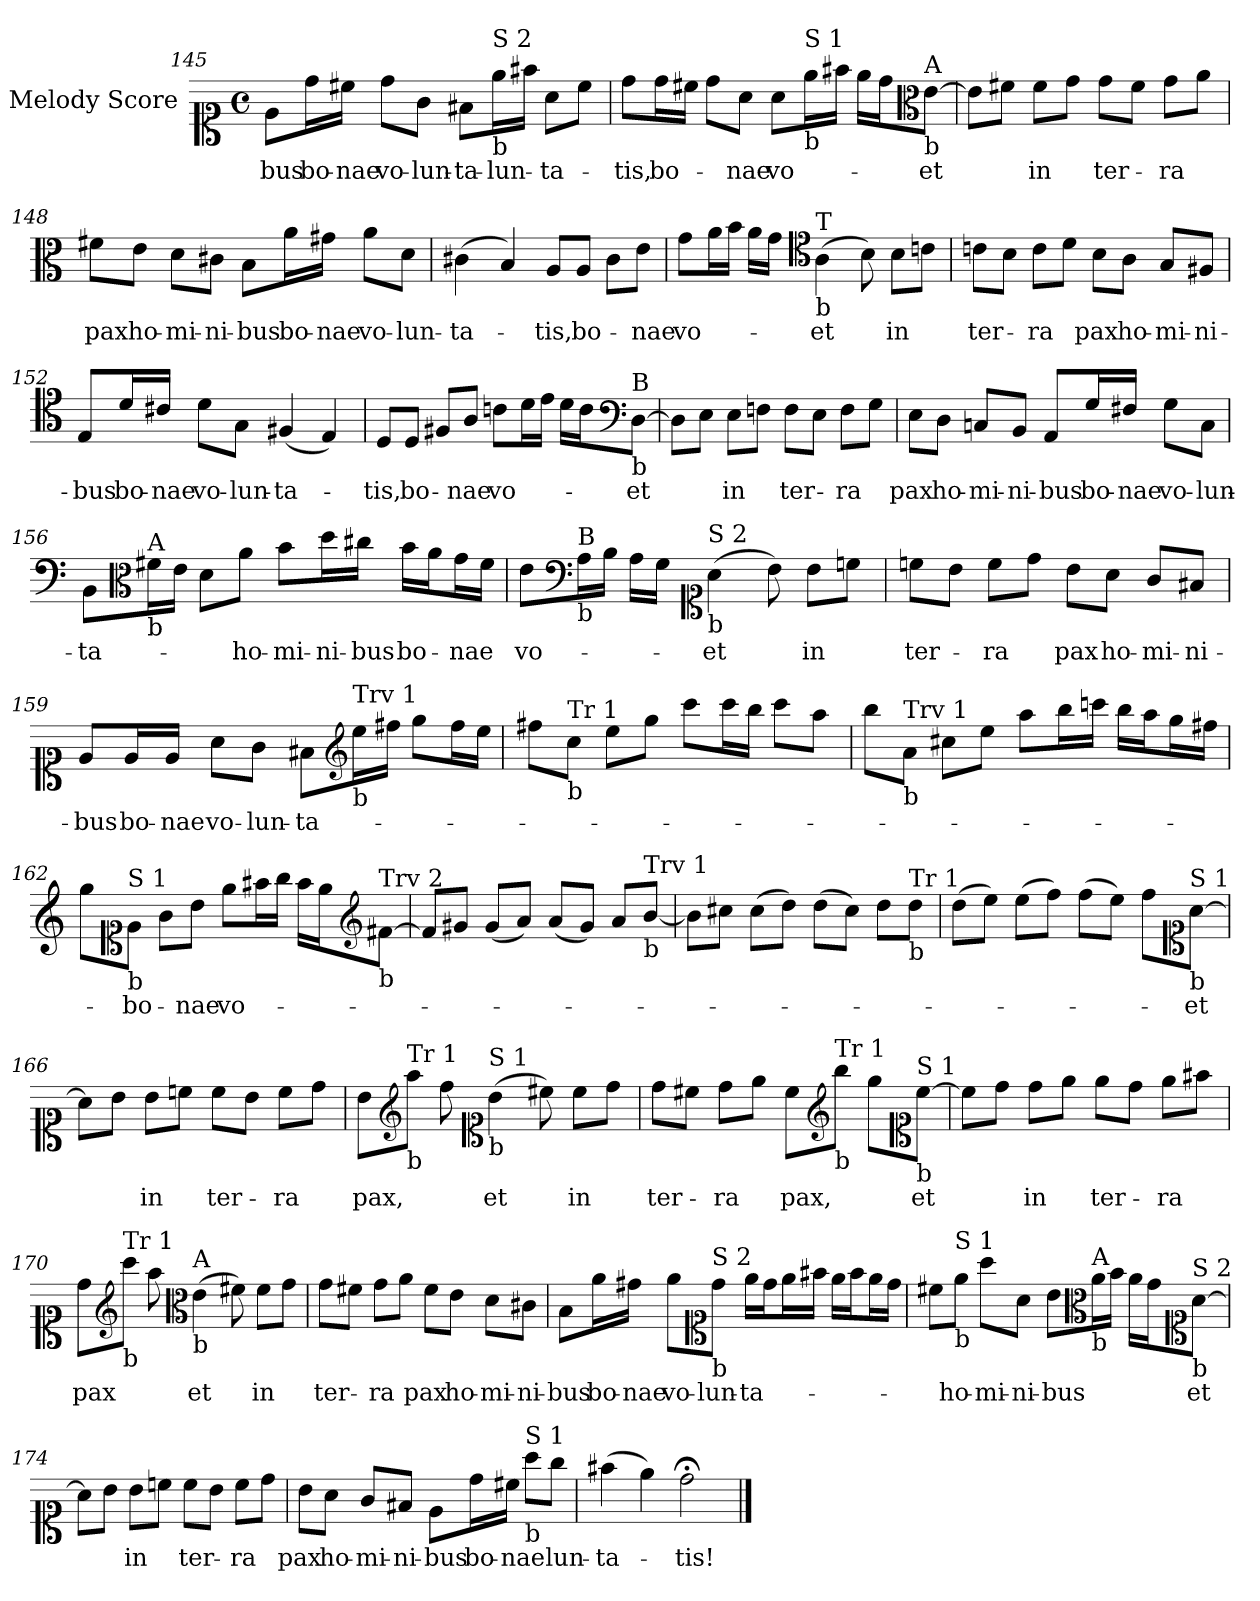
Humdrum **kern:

**kern	**text
*part1	*part1
*staff1	*staff1
*I"Melody Score	*
*clefC1	*
*k[]	*
*M4/4	*
*met(c)	*
=145	=145
!	!LO:LY:b
8e\L	-bus
!	!LO:LY:b
16dd\L	bo-
!	!LO:LY:b
16cc#\JJ	-nae
!	!LO:LY:b
8dd\L	vo-
!	!LO:LY:b
8g\J	-lun-
!	!LO:LY:b
8f#\L	-ta-
!LO:TX:a:t=S 2	!
!LO:TX:b:t=b	!
!	!LO:LY:b
16ee\L	-lun-
16ff#\JJ	.
!	!LO:LY:b
8a\L	-ta-
8cc#\J	.
=146	=146
!	!LO:LY:b
8dd\L	-tis,
!	!LO:LY:b
16dd\L	bo-
16cc#\JJ	.
8dd\L	.
!	!LO:LY:b
8a\J	-nae
!	!LO:LY:b
8a\L	vo-
!LO:TX:a:t=S 1	!
!LO:TX:b:t=b	!
16ee\L	.
16ff#\JJ	.
16ee\LL	.
16dd\J	.
*clefC3	*
!LO:TX:a:t=A	!
!LO:TX:b:t=b	!
!	!LO:LY:b
[8e\J	et
=147	=147
8e\L]	.
8f#\J	.
!	!LO:LY:b
8f#\L	in
8g\J	.
!	!LO:LY:b
8g\L	ter-
8f#\J	.
!	!LO:LY:b
8g\L	-ra
8a\J	.
=148	=148
!	!LO:LY:b
8f#\L	pax
!	!LO:LY:b
8e\J	ho-
!	!LO:LY:b
8d\L	-mi-
!	!LO:LY:b
8c#\J	-ni-
!	!LO:LY:b
8B\L	-bus
!	!LO:LY:b
16a\L	bo-
!	!LO:LY:b
16g#X\JJ	-nae
!	!LO:LY:b
8a\L	vo-
!	!LO:LY:b
8d\J	-lun-
=149	=149
!	!LO:LY:b
(4c#\	-ta-
4B/)	.
!	!LO:LY:b
8A/L	-tis,
!	!LO:LY:b
8A/J	bo-
8c#\L	.
!	!LO:LY:b
8e\J	-nae
=150	=150
!	!LO:LY:b
8g\L	vo-
16a\L	.
16b\JJ	.
16a\LL	.
16g\JJ	.
*clefC4	*
!LO:TX:a:t=T	!
!LO:TX:b:t=b	!
!	!LO:LY:b
(4A\	et
8B\)	.
!	!LO:LY:b
8B\L	in
8cn\J	.
=151	=151
!	!LO:LY:b
8cn\L	ter-
8B\J	.
!	!LO:LY:b
8c\L	-ra
8d\J	.
!	!LO:LY:b
8B\L	pax
!	!LO:LY:b
8A\J	ho-
!	!LO:LY:b
8G/L	-mi-
!	!LO:LY:b
8F#/J	-ni-
=152	=152
!	!LO:LY:b
8E/L	-bus
!	!LO:LY:b
16d/L	bo-
!	!LO:LY:b
16c#/JJ	-nae
!	!LO:LY:b
8d\L	vo-
!	!LO:LY:b
8G\J	-lun-
!	!LO:LY:b
(4F#/	-ta-
4E/)	.
=153	=153
!	!LO:LY:b
8D/L	-tis,
!	!LO:LY:b
8D/J	bo-
8F#/L	.
!	!LO:LY:b
8A/J	-nae
!	!LO:LY:b
8cn\L	vo-
16d\L	.
16e\JJ	.
16d\LL	.
16c\J	.
*clefF4	*
!LO:TX:a:t=B	!
!LO:TX:b:t=b	!
!	!LO:LY:b
[8D\J	et
=154	=154
8D\L]	.
8E\J	.
!	!LO:LY:b
8E\L	in
8Fn\J	.
!	!LO:LY:b
8F\L	ter-
8E\J	.
!	!LO:LY:b
8F\L	-ra
8G\J	.
=155	=155
!	!LO:LY:b
8E\L	pax
!	!LO:LY:b
8D\J	ho-
!	!LO:LY:b
8Cn/L	-mi-
!	!LO:LY:b
8BB/J	-ni-
!	!LO:LY:b
8AA/L	-bus
!	!LO:LY:b
16G/L	bo-
!	!LO:LY:b
16F#/JJ	-nae
!	!LO:LY:b
8G\L	vo-
!	!LO:LY:b
8C\J	-lun-
=156	=156
!	!LO:LY:b
8BB\L	-ta-
*clefC3	*
!LO:TX:a:t=A	!
!LO:TX:b:t=b	!
16f#\L	.
16e\JJ	.
8d\L	.
!	!LO:LY:b
8a\J	ho-
!	!LO:LY:b
8b\L	-mi-
!	!LO:LY:b
16dd\L	-ni-
!	!LO:LY:b
16cc#\JJ	-bus
!	!LO:LY:b
16b\LL	bo-
16a\J	.
!	!LO:LY:b
16g\L	-nae
16f#\JJ	.
=157	=157
!	!LO:LY:b
8e\L	vo-
*clefF4	*
!LO:TX:a:t=B	!
!LO:TX:b:t=b	!
16A\L	.
16B\JJ	.
16A\LL	.
16G\JJ	.
*clefC1	*
!LO:TX:a:t=S 2	!
!LO:TX:b:t=b	!
!	!LO:LY:b
(4a\	et
8b\)	.
!	!LO:LY:b
8b\L	in
8ccn\J	.
=158	=158
!	!LO:LY:b
8ccn\L	ter-
8b\J	.
!	!LO:LY:b
8cc\L	-ra
8dd\J	.
!	!LO:LY:b
8b\L	pax
!	!LO:LY:b
8a\J	ho-
!	!LO:LY:b
8g/L	-mi-
!	!LO:LY:b
8f#/J	-ni-
=159	=159
!	!LO:LY:b
8e/L	-bus
!	!LO:LY:b
16e/L	bo-
!	!LO:LY:b
16e/JJ	-nae
!	!LO:LY:b
8a\L	vo-
!	!LO:LY:b
8g\J	-lun-
!	!LO:LY:b
8f#\L	-ta-
*clefG2	*
!LO:TX:a:t=Trv 1	!
!LO:TX:b:t=b	!
16ee\L	.
16ff#\JJ	.
8gg\L	.
16ff#\L	.
16ee\JJ	.
=160	=160
8ff#\L	.
!LO:TX:a:t=Tr 1	!
!LO:TX:b:t=b	!
8cc\J	.
8ee\L	.
8gg\J	.
8ccc\L	.
16ccc\L	.
16bb\JJ	.
8ccc\L	.
8aa\J	.
=161	=161
8bb\L	.
!LO:TX:a:t=Trv 1	!
!LO:TX:b:t=b	!
8a\J	.
8cc#\L	.
8ee\J	.
8aa\L	.
16bb\L	.
16cccn\JJ	.
16bb\LL	.
16aa\J	.
16gg\L	.
16ff#\JJ	.
=162	=162
8gg\L	.
*clefC1	*
!LO:TX:a:t=S 1	!
!LO:TX:b:t=b	!
!	!LO:LY:b
8e\J	bo-
8g\L	.
!	!LO:LY:b
8b\J	-nae
!	!LO:LY:b
8ee\L	vo-
16ff#\L	.
16gg\JJ	.
16ff#\LL	.
16ee\J	.
*clefG2	*
!LO:TX:a:t=Trv 2	!
!LO:TX:b:t=b	!
[8f#\J	.
=163	=163
8f#/L]	.
8g#X/J	.
(8g#/L	.
8a/J)	.
(8a/L	.
8g#/J)	.
8a/L	.
!LO:TX:a:t=Trv 1	!
!LO:TX:b:t=b	!
[8b/J	.
=164	=164
8b\L]	.
8cc#\J	.
(8cc#\L	.
8dd\J)	.
(8dd\L	.
8cc#\J)	.
8dd\L	.
!LO:TX:a:t=Tr 1	!
!LO:TX:b:t=b	!
8dd\J	.
=165	=165
(8dd\L	.
8ee\J)	.
(8ee\L	.
8ff\J)	.
(8ff\L	.
8ee\J)	.
8ff\L	.
*clefC1	*
!LO:TX:a:t=S 1	!
!LO:TX:b:t=b	!
!	!LO:LY:b
[8a\J	et
=166	=166
8a\L]	.
8b\J	.
!	!LO:LY:b
8b\L	in
8ccn\J	.
!	!LO:LY:b
8cc\L	ter-
8b\J	.
!	!LO:LY:b
8cc\L	-ra
8dd\J	.
=167	=167
!	!LO:LY:b
8b\L	pax,
*clefG2	*
!LO:TX:a:t=Tr 1	!
!LO:TX:b:t=b	!
8aa\J	.
8ff\	.
*clefC1	*
!LO:TX:a:t=S 1	!
!LO:TX:b:t=b	!
!	!LO:LY:b
(4b\	et
8cc#\)	.
!	!LO:LY:b
8cc#\L	in
8dd\J	.
=168	=168
!	!LO:LY:b
8dd\L	ter-
8cc#\J	.
!	!LO:LY:b
8dd\L	-ra
8ee\J	.
!	!LO:LY:b
8cc#\L	pax,
*clefG2	*
!LO:TX:a:t=Tr 1	!
!LO:TX:b:t=b	!
8bb\J	.
8gg\L	.
*clefC1	*
!LO:TX:a:t=S 1	!
!LO:TX:b:t=b	!
!	!LO:LY:b
[8cc#\J	et
=169	=169
8cc#\L]	.
8dd\J	.
!	!LO:LY:b
8dd\L	in
8ee\J	.
!	!LO:LY:b
8ee\L	ter-
8dd\J	.
!	!LO:LY:b
8ee\L	-ra
8ff#\J	.
=170	=170
!	!LO:LY:b
8dd\L	pax
*clefG2	*
!LO:TX:a:t=Tr 1	!
!LO:TX:b:t=b	!
8ccc\J	.
8aa\	.
*clefC3	*
!LO:TX:a:t=A	!
!LO:TX:b:t=b	!
!	!LO:LY:b
(4e\	et
8f#\)	.
!	!LO:LY:b
8f#\L	in
8g\J	.
=171	=171
!	!LO:LY:b
8g\L	ter-
8f#\J	.
!	!LO:LY:b
8g\L	-ra
8a\J	.
!	!LO:LY:b
8f#\L	pax
!	!LO:LY:b
8e\J	ho-
!	!LO:LY:b
8d\L	-mi-
!	!LO:LY:b
8c#\J	-ni-
=172	=172
!	!LO:LY:b
8B\L	-bus
!	!LO:LY:b
16a\L	bo-
!	!LO:LY:b
16g#X\JJ	-nae
!	!LO:LY:b
8a\L	vo-
*clefC1	*
!LO:TX:a:t=S 2	!
!LO:TX:b:t=b	!
!	!LO:LY:b
8dd\J	-lun-
!	!LO:LY:b
16ee\LL	-ta-
16dd\J	.
16ee\L	.
16ff#\JJ	.
16ee\LL	.
16ff#\J	.
16ee\L	.
16dd\JJ	.
=173	=173
8cc#\L	.
!LO:TX:a:t=S 1	!
!LO:TX:b:t=b	!
!	!LO:LY:b
8ee\J	ho-
!	!LO:LY:b
8aa\L	-mi-
!	!LO:LY:b
8a\J	-ni-
!	!LO:LY:b
8b\L	-bus
*clefC3	*
!LO:TX:a:t=A	!
!LO:TX:b:t=b	!
16a\L	.
16b\JJ	.
16a\LL	.
16g\J	.
*clefC1	*
!LO:TX:a:t=S 2	!
!LO:TX:b:t=b	!
!	!LO:LY:b
[8a\J	et
=174	=174
8a\L]	.
8b\J	.
!	!LO:LY:b
8b\L	in
8ccn\J	.
!	!LO:LY:b
8cc\L	ter-
8b\J	.
!	!LO:LY:b
8cc\L	-ra
8dd\J	.
=175	=175
!	!LO:LY:b
8b\L	pax
!	!LO:LY:b
8a\J	ho-
!	!LO:LY:b
8g/L	-mi-
!	!LO:LY:b
8f#/J	-ni-
!	!LO:LY:b
8e\L	-bus
!	!LO:LY:b
16dd\L	bo-
!	!LO:LY:b
16cc#\JJ	-nae
!LO:TX:a:t=S 1	!
!LO:TX:b:t=b	!
8aa\L	.
!	!LO:LY:b
8gg\J	-lun-
=176	=176
!	!LO:LY:b
(4ff#\	-ta-
4ee\)	.
!	!LO:LY:b
2dd;<\	-tis!
==	==
*-	*-
